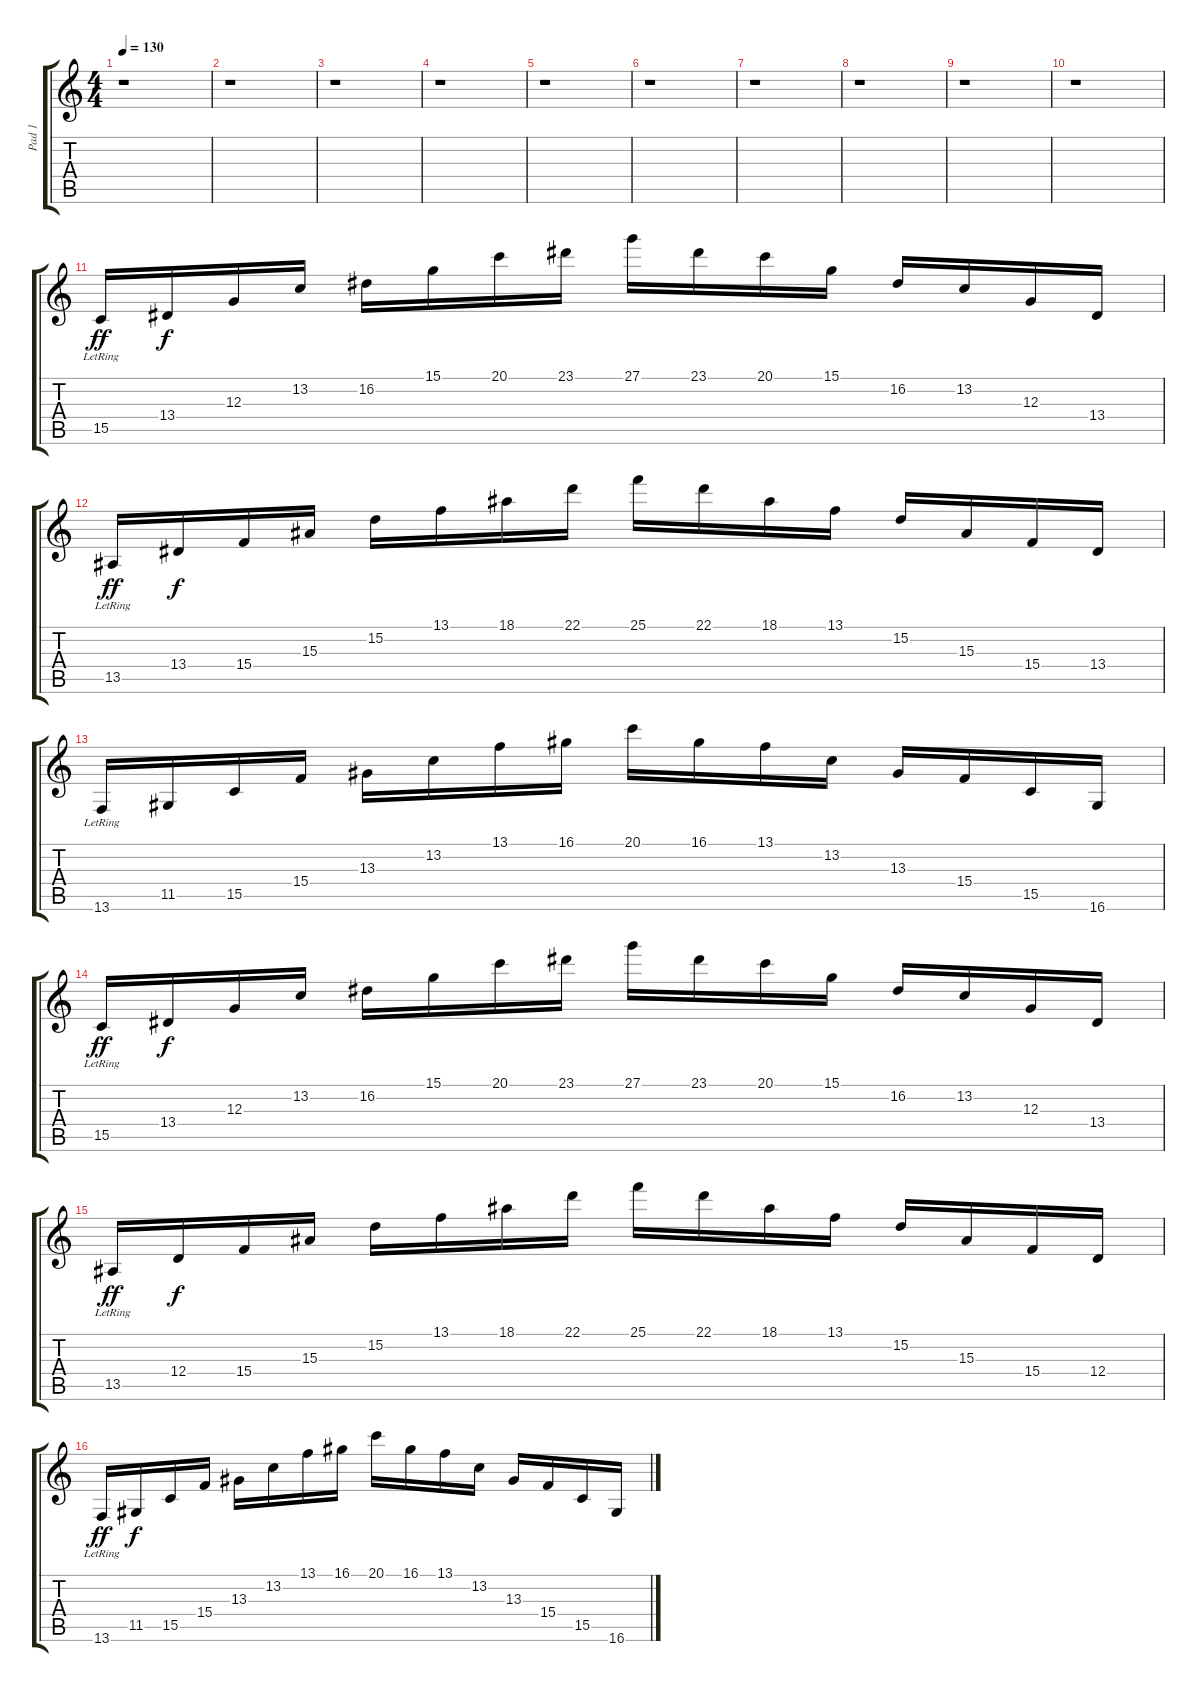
\track ("Pad 1" "Pad 1") {instrument fx4atmosphere}
\staff {score tabs}
\tuning (E4 B3 G3 D3 A2 E2) {hide}
\ts (4 4)
\tempo 130
\clef g2
\ks c
r.1{dy f} |
r.1 |
r.1 |
r.1 |
r.1 |
r.1 |
r.1 |
r.1 |
r.1 |
r.1 |
15.5{lr}.16{dy ff} 13.4.16{dy f} 12.3.16 13.2.16 16.2.16 15.1.16 20.1.16 23.1.16 27.1.16 23.1.16 20.1.16 15.1.16 16.2.16 13.2.16 12.3.16 13.4.16 |
13.5{lr}.16{dy ff} 13.4.16{dy f} 15.4.16 15.3.16 15.2.16 13.1.16 18.1.16 22.1.16 25.1.16 22.1.16 18.1.16 13.1.16 15.2.16 15.3.16 15.4.16 13.4.16 |
13.6{lr}.16 11.5.16 15.5.16 15.4.16 13.3.16 13.2.16 13.1.16 16.1.16 20.1.16 16.1.16 13.1.16 13.2.16 13.3.16 15.4.16 15.5.16 16.6.16 |
15.5{lr}.16{dy ff} 13.4.16{dy f} 12.3.16 13.2.16 16.2.16 15.1.16 20.1.16 23.1.16 27.1.16 23.1.16 20.1.16 15.1.16 16.2.16 13.2.16 12.3.16 13.4.16 |
13.5{lr}.16{dy ff} 12.4.16{dy f} 15.4.16 15.3.16 15.2.16 13.1.16 18.1.16 22.1.16 25.1.16 22.1.16 18.1.16 13.1.16 15.2.16 15.3.16 15.4.16 12.4.16 |
13.6{lr}.16{dy ff} 11.5.16{dy f} 15.5.16 15.4.16 13.3.16 13.2.16 13.1.16 16.1.16 20.1.16 16.1.16 13.1.16 13.2.16 13.3.16 15.4.16 15.5.16 16.6.16
